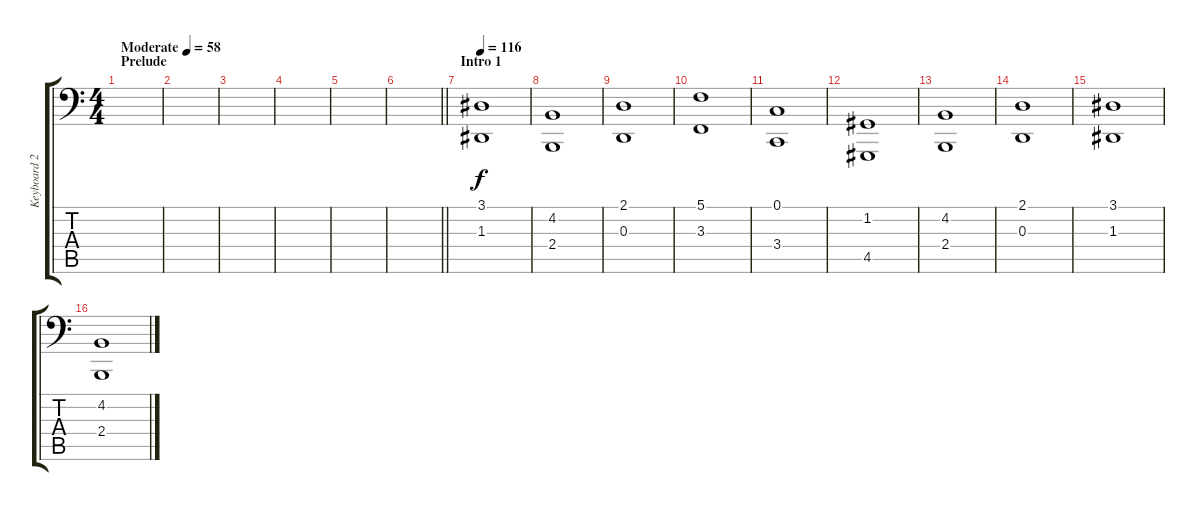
\track ("Keyboard 2 LH" "Keyboard 2") {instrument churchorgan}
\staff {score tabs}
\tuning (C3 G2 D2 A1 E1 B0) {hide}
\ts (4 4)
\section ("" "Prelude")
\tempo (58 "Moderate")
\clef f4
\ks c
|
|
|
|
|
\barLineRight lightlight
|
\section ("" "Intro 1")
\tempo 116
(3.1 1.3).1 |
(4.2 2.4).1 |
(2.1 0.3).1 |
(5.1 3.3).1 |
(0.1 3.4).1 |
(1.2 4.5).1 |
(4.2 2.4).1 |
(2.1 0.3).1 |
(3.1 1.3).1 |
(4.2 2.4).1
